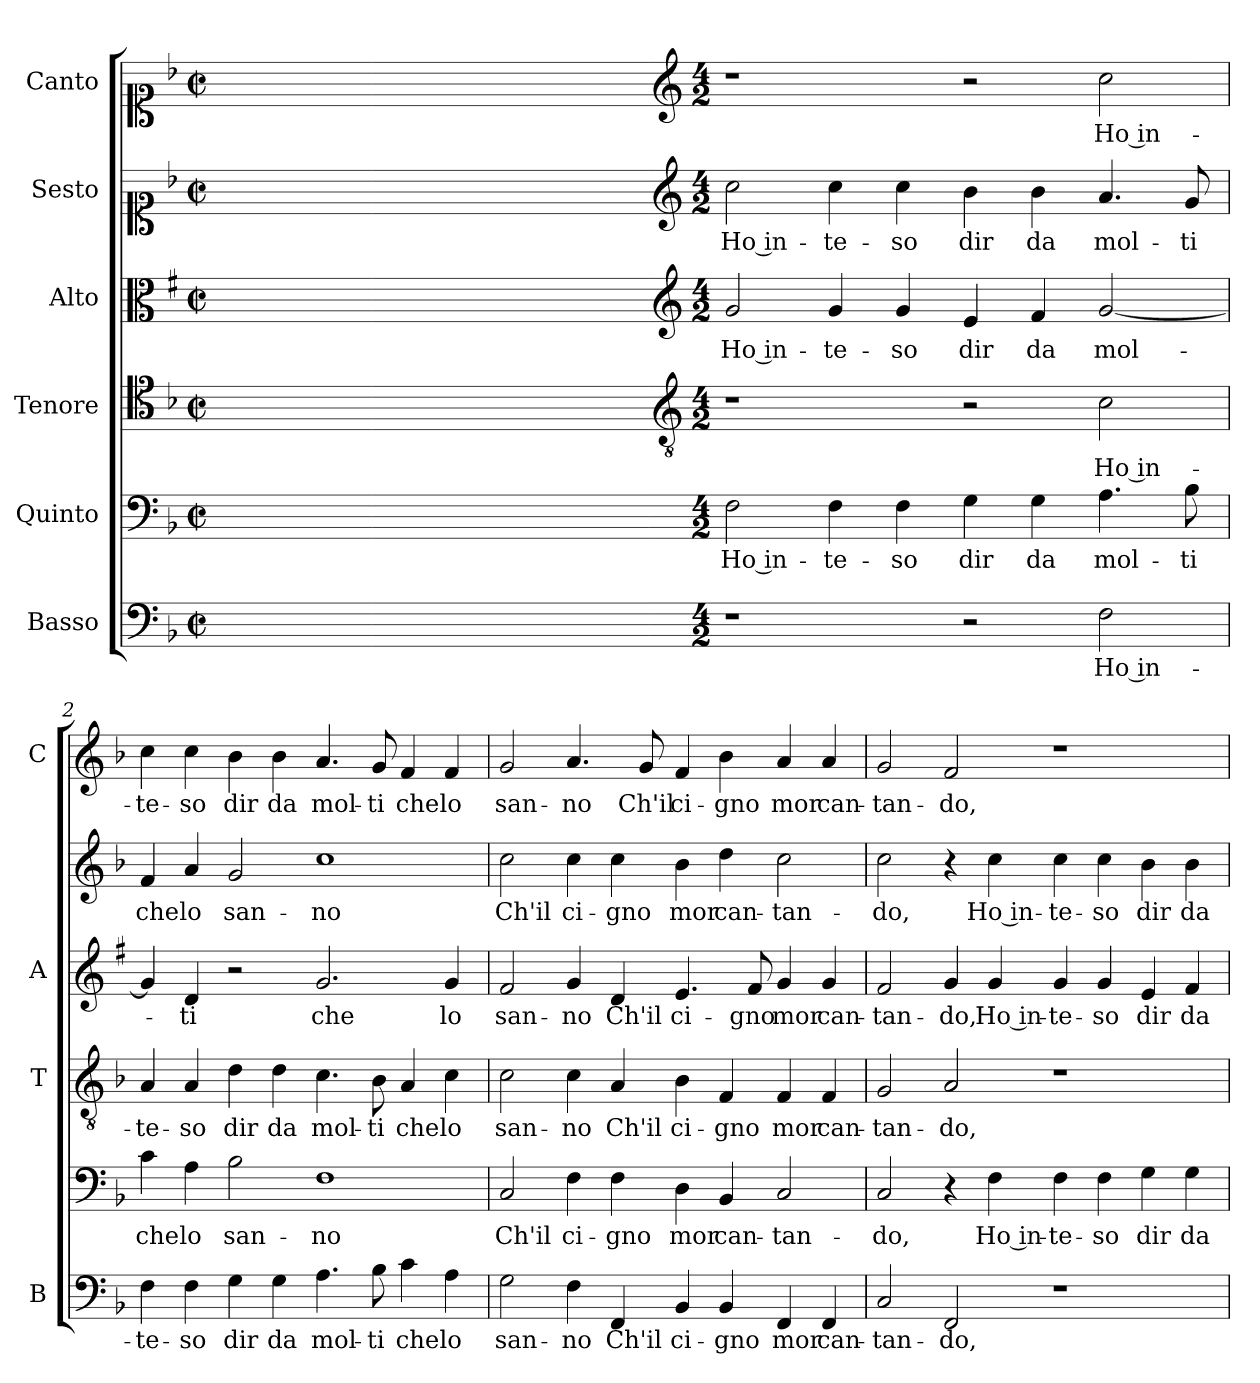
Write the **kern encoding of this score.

**kern	**text	**kern	**text	**kern	**text	**kern	**text	**kern	**text	**kern	**text
*part6	*part6	*part5	*part5	*part4	*part4	*part3	*part3	*part2	*part2	*part1	*part1
*staff6	*staff6	*staff5	*staff5	*staff4	*staff4	*staff3	*staff3	*staff2	*staff2	*staff1	*staff1
*I"Basso	*	*I"Quinto	*	*I"Tenore	*	*I"Alto	*	*I"Sesto	*	*I"Canto	*
*I'B	*	*	*	*I'T	*	*I'A	*	*	*	*I'C	*
*clefF4	*	*clefF4	*	*clefC4	*	*clefC3	*	*clefC1	*	*clefC1	*
*	*	*	*	*	*	*ITrd1c2	*	*	*	*	*
*k[b-]	*	*k[b-]	*	*k[b-]	*	*k[b-]	*	*k[b-]	*	*k[b-]	*
*F:	*	*F:	*	*F:	*	*F:	*	*F:	*	*F:	*
*M2/2	*	*M2/2	*	*M2/2	*	*M2/2	*	*M2/2	*	*M2/2	*
*met(c|)	*	*met(c|)	*	*met(c|)	*	*met(c|)	*	*met(c|)	*	*met(c|)	*
=	=	=	=	=	=	=	=	=	=	=	=
1ryy	.	1ryy	.	1ryy	.	1ryy	.	1ryy	.	1ryy	.
=1X-	=1X-	=1X-	=1X-	=1X-	=1X-	=1X-	=1X-	=1X-	=1X-	=1X-	=1X-
4ryy	.	4ryy	.	4ryy	.	4ryy	.	4ryy	.	4ryy	.
4ryy	.	4ryy	.	4ryy	.	4ryy	.	4ryy	.	4ryy	.
4ryy	.	4ryy	.	4ryy	.	4ryy	.	4ryy	.	4ryy	.
4ryy	.	4ryy	.	4ryy	.	4ryy	.	4ryy	.	4ryy	.
=1-	=1-	=1-	=1-	=1-	=1-	=1-	=1-	=1-	=1-	=1-	=1-
*	*	*	*	*clefGv2	*	*clefG2	*	*clefG2	*	*clefG2	*
*M4/2	*	*M4/2	*	*M4/2	*	*M4/2	*	*M4/2	*	*M4/2	*
!	!	!	!LO:LY:b	!	!	!	!LO:LY:b	!	!LO:LY:b	!	!
1r	.	2F\	Ho in-	1r	.	2f/	Ho in-	2cc\	Ho in-	1r	.
!	!	!	!LO:LY:b	!	!	!	!LO:LY:b	!	!LO:LY:b	!	!
.	.	4F\	-te-	.	.	4f/	-te-	4cc\	-te-	.	.
!	!	!	!LO:LY:b	!	!	!	!LO:LY:b	!	!LO:LY:b	!	!
.	.	4F\	-so	.	.	4f/	-so	4cc\	-so	.	.
!	!	!	!LO:LY:b	!	!	!	!LO:LY:b	!	!LO:LY:b	!	!
2r	.	4G\	dir	2r	.	4d/	dir	4b-\	dir	2r	.
!	!	!	!LO:LY:b	!	!	!	!LO:LY:b	!	!LO:LY:b	!	!
.	.	4G\	da	.	.	4e/	da	4b-\	da	.	.
!	!LO:LY:b	!	!LO:LY:b	!	!LO:LY:b	!	!LO:LY:b	!	!LO:LY:b	!	!LO:LY:b
2F\	Ho in-	4.A\	mol-	2c\	Ho in-	[2f/	mol-	4.a/	mol-	2cc\	Ho in-
!	!	!	!LO:LY:b	!	!	!	!	!	!LO:LY:b	!	!
.	.	8B-\	-ti	.	.	.	.	8g/	-ti	.	.
=2	=2	=2	=2	=2	=2	=2	=2	=2	=2	=2	=2
!	!LO:LY:b	!	!LO:LY:b	!	!LO:LY:b	!	!	!	!LO:LY:b	!	!LO:LY:b
4F\	-te-	4c\	che	4A/	-te-	4f/]	.	4f/	che	4cc\	-te-
!	!LO:LY:b	!	!LO:LY:b	!	!LO:LY:b	!	!LO:LY:b	!	!LO:LY:b	!	!LO:LY:b
4F\	-so	4A\	lo	4A/	-so	4c/	-ti	4a/	lo	4cc\	-so
!	!LO:LY:b	!	!LO:LY:b	!	!LO:LY:b	!	!	!	!LO:LY:b	!	!LO:LY:b
4G\	dir	2B-\	san-	4d\	dir	2r	.	2g/	san-	4b-\	dir
!	!LO:LY:b	!	!	!	!LO:LY:b	!	!	!	!	!	!LO:LY:b
4G\	da	.	.	4d\	da	.	.	.	.	4b-\	da
!	!LO:LY:b	!	!LO:LY:b	!	!LO:LY:b	!	!LO:LY:b	!	!LO:LY:b	!	!LO:LY:b
4.A\	mol-	1F	-no	4.c\	mol-	2.f/	che	1cc	-no	4.a/	mol-
!	!LO:LY:b	!	!	!	!LO:LY:b	!	!	!	!	!	!LO:LY:b
8B-\	-ti	.	.	8B-\	-ti	.	.	.	.	8g/	-ti
!	!LO:LY:b	!	!	!	!LO:LY:b	!	!	!	!	!	!LO:LY:b
4c\	che	.	.	4A/	che	.	.	.	.	4f/	che
!	!LO:LY:b	!	!	!	!LO:LY:b	!	!LO:LY:b	!	!	!	!LO:LY:b
4A\	lo	.	.	4c\	lo	4f/	lo	.	.	4f/	lo
=3	=3	=3	=3	=3	=3	=3	=3	=3	=3	=3	=3
!	!LO:LY:b	!	!LO:LY:b	!	!LO:LY:b	!	!LO:LY:b	!	!LO:LY:b	!	!LO:LY:b
2G\	san-	2C/	Ch'il	2c\	san-	2e/	san-	2cc\	Ch'il	2g/	san-
!	!LO:LY:b	!	!LO:LY:b	!	!LO:LY:b	!	!LO:LY:b	!	!LO:LY:b	!	!LO:LY:b
4F\	-no	4F\	ci-	4c\	-no	4f/	-no	4cc\	ci-	4.a/	-no
!	!LO:LY:b	!	!LO:LY:b	!	!LO:LY:b	!	!LO:LY:b	!	!LO:LY:b	!	!
4FF/	Ch'il	4F\	-gno	4A/	Ch'il	4c/	Ch'il	4cc\	-gno	.	.
!	!	!	!	!	!	!	!	!	!	!	!LO:LY:b
.	.	.	.	.	.	.	.	.	.	8g/	Ch'il
!	!LO:LY:b	!	!LO:LY:b	!	!LO:LY:b	!	!LO:LY:b	!	!LO:LY:b	!	!LO:LY:b
4BB-/	ci-	4D\	mor	4B-\	ci-	4.d/	ci-	4b-\	mor	4f/	ci-
!	!LO:LY:b	!	!LO:LY:b	!	!LO:LY:b	!	!	!	!LO:LY:b	!	!LO:LY:b
4BB-/	-gno	4BB-/	can-	4F/	-gno	.	.	4dd\	can-	4b-\	-gno
!	!	!	!	!	!	!	!LO:LY:b	!	!	!	!
.	.	.	.	.	.	8e/	-gno	.	.	.	.
!	!LO:LY:b	!	!LO:LY:b	!	!LO:LY:b	!	!LO:LY:b	!	!LO:LY:b	!	!LO:LY:b
4FF/	mor	2C/	-tan-	4F/	mor	4f/	mor	2cc\	-tan-	4a/	mor
!	!LO:LY:b	!	!	!	!LO:LY:b	!	!LO:LY:b	!	!	!	!LO:LY:b
4FF/	can-	.	.	4F/	can-	4f/	can-	.	.	4a/	can-
!!LO:LB:g=z
=4	=4	=4	=4	=4	=4	=4	=4	=4	=4	=4	=4
!	!LO:LY:b	!	!LO:LY:b	!	!LO:LY:b	!	!LO:LY:b	!	!LO:LY:b	!	!LO:LY:b
2C/	-tan-	2C/	-do,	2G/	-tan-	2e/	-tan-	2cc\	-do,	2g/	-tan-
!	!LO:LY:b	!	!	!	!LO:LY:b	!	!LO:LY:b	!	!	!	!LO:LY:b
2FF/	-do,	4r	.	2A/	-do,	4f/	-do,	4r	.	2f/	-do,
!	!	!	!LO:LY:b	!	!	!	!LO:LY:b	!	!LO:LY:b	!	!
.	.	4F\	Ho in-	.	.	4f/	Ho in-	4cc\	Ho in-	.	.
!	!	!	!LO:LY:b	!	!	!	!LO:LY:b	!	!LO:LY:b	!	!
1r	.	4F\	-te-	1r	.	4f/	-te-	4cc\	-te-	1r	.
!	!	!	!LO:LY:b	!	!	!	!LO:LY:b	!	!LO:LY:b	!	!
.	.	4F\	-so	.	.	4f/	-so	4cc\	-so	.	.
!	!	!	!LO:LY:b	!	!	!	!LO:LY:b	!	!LO:LY:b	!	!
.	.	4G\	dir	.	.	4d/	dir	4b-\	dir	.	.
!	!	!	!LO:LY:b	!	!	!	!LO:LY:b	!	!LO:LY:b	!	!
.	.	4G\	da	.	.	4e/	da	4b-\	da	.	.
=	=	=	=	=	=	=	=	=	=	=	=
*-	*-	*-	*-	*-	*-	*-	*-	*-	*-	*-	*-
